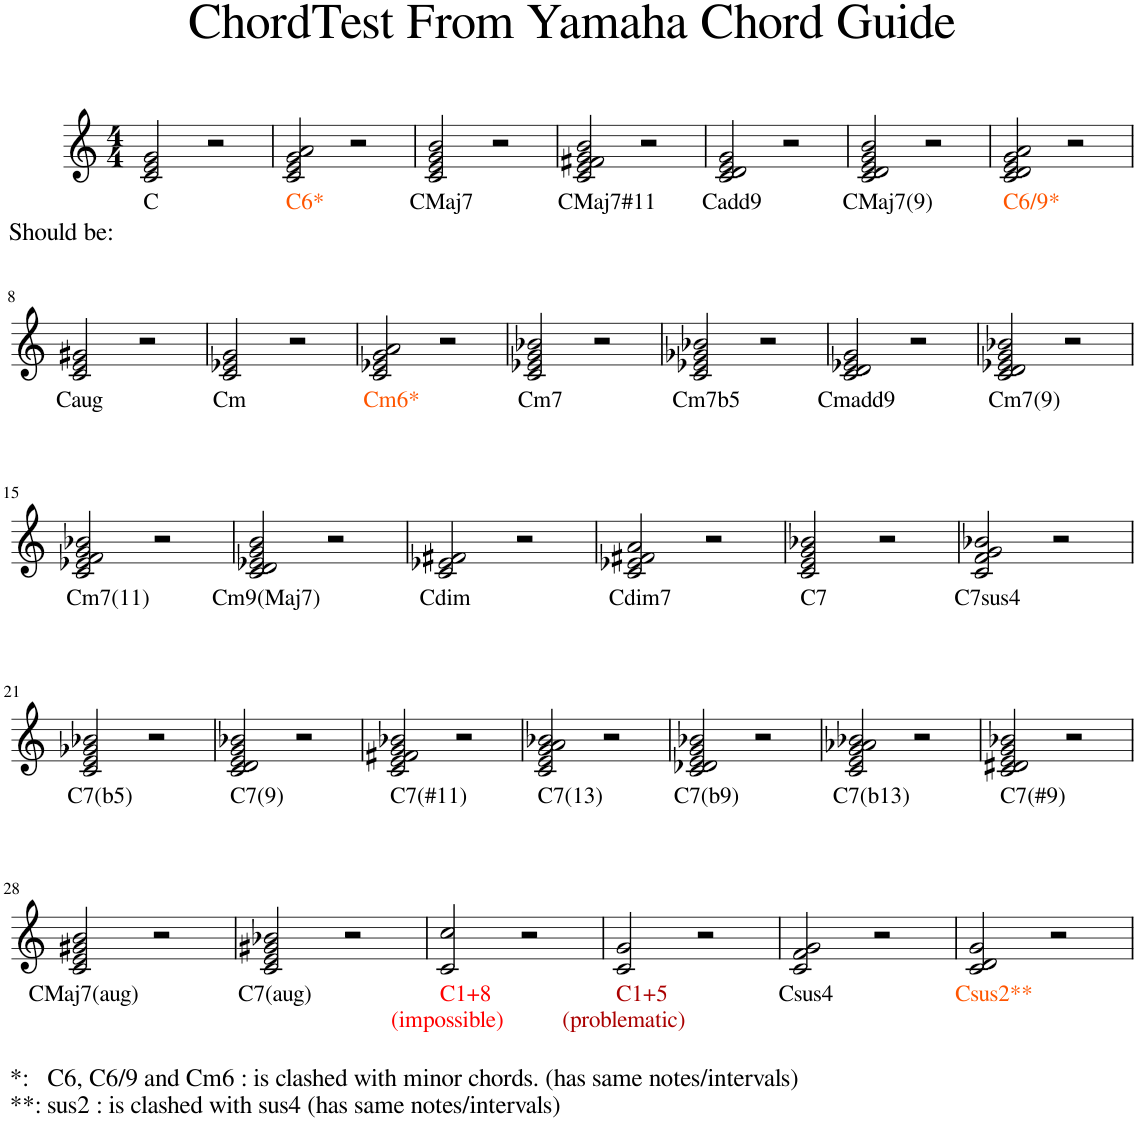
**kern	**text	**text
*part1	*part1	*part1
*staff1	*staff1	*staff1
*I"Piano	*	*
*I'Pno.	*	*
*clefG2	*	*
*k[]	*	*
*M4/4	*	*
=1	=1	=1
!	!LO:LY:b	!
2c/ 2e/ 2g/	C	.
2r	.	.
=2	=2	=2
!	!LO:LY:b:color=#FF5500	!
2c/ 2e/ 2g/ 2a/	C6*	.
2r	.	.
=3	=3	=3
!	!LO:LY:b	!
2c/ 2e/ 2g/ 2b/	CMaj7	.
2r	.	.
=4	=4	=4
!	!LO:LY:b	!
2c/ 2e/ 2f#X/ 2g/ 2b/	CMaj7#11	.
2r	.	.
=5	=5	=5
!	!LO:LY:b	!
2c/ 2d/ 2e/ 2g/	Cadd9	.
2r	.	.
=6	=6	=6
!	!LO:LY:b	!
2c/ 2d/ 2e/ 2g/ 2b/	CMaj7(9)	.
2r	.	.
=7	=7	=7
!	!LO:LY:b:color=#FF5500	!
2c/ 2d/ 2e/ 2g/ 2a/	C6/9*	.
2r	.	.
!!LO:LB:g=z
=8	=8	=8
!	!LO:LY:b	!
2c/ 2e/ 2g#X/	Caug	.
2r	.	.
=9	=9	=9
!	!LO:LY:b	!
2c/ 2e-X/ 2g/	Cm	.
2r	.	.
=10	=10	=10
!	!LO:LY:b:color=#FF5500	!
2c/ 2e-X/ 2g/ 2a/	Cm6*	.
2r	.	.
=11	=11	=11
!	!LO:LY:b	!
2c/ 2e-X/ 2g/ 2b-X/	Cm7	.
2r	.	.
=12	=12	=12
!	!LO:LY:b	!
2c/ 2e-X/ 2g-X/ 2b-X/	Cm7b5	.
2r	.	.
=13	=13	=13
!	!LO:LY:b	!
2c/ 2d/ 2e-X/ 2g/	Cmadd9	.
2r	.	.
=14	=14	=14
!	!LO:LY:b	!
2c/ 2d/ 2e-X/ 2g/ 2b-X/	Cm7(9)	.
2r	.	.
!!LO:LB:g=z
=15	=15	=15
!	!LO:LY:b	!
2c/ 2e-X/ 2f/ 2g/ 2b-X/	Cm7(11)	.
2r	.	.
=16	=16	=16
!	!LO:LY:b	!
2c/ 2d/ 2e-X/ 2g/ 2b/	Cm9(Maj7)	.
2r	.	.
=17	=17	=17
!	!LO:LY:b	!
2c/ 2e-X/ 2f#X/	Cdim	.
2r	.	.
=18	=18	=18
!	!LO:LY:b	!
2c/ 2e-X/ 2f#X/ 2a/	Cdim7	.
2r	.	.
=19	=19	=19
!	!LO:LY:b	!
2c/ 2e/ 2g/ 2b-X/	C7	.
2r	.	.
=20	=20	=20
!	!LO:LY:b	!
2c/ 2f/ 2g/ 2b-X/	C7sus4	.
2r	.	.
!!LO:LB:g=z
=21	=21	=21
!	!LO:LY:b	!
2c/ 2e/ 2g-X/ 2b-X/	C7(b5)	.
2r	.	.
=22	=22	=22
!	!LO:LY:b	!
2c/ 2d/ 2e/ 2g/ 2b-X/	C7(9)	.
2r	.	.
=23	=23	=23
!	!LO:LY:b	!
2c/ 2e/ 2f#X/ 2g/ 2b-X/	C7(#11)	.
2r	.	.
=24	=24	=24
!	!LO:LY:b	!
2c/ 2e/ 2g/ 2a/ 2b-X/	C7(13)	.
2r	.	.
=25	=25	=25
!	!LO:LY:b	!
2c/ 2d-X/ 2e/ 2g/ 2b-X/	C7(b9)	.
2r	.	.
=26	=26	=26
!	!LO:LY:b	!
2c/ 2e/ 2g/ 2a-X/ 2b-X/	C7(b13)	.
2r	.	.
=27	=27	=27
!	!LO:LY:b	!
2c/ 2d#X/ 2e/ 2g/ 2b-X/	C7(#9)	.
2r	.	.
!!LO:LB:g=z
=28	=28	=28
!	!LO:LY:b	!
2c/ 2e/ 2g#X/ 2b/	CMaj7(aug)	.
2r	.	.
=29	=29	=29
!	!LO:LY:b	!
2c/ 2e/ 2g#X/ 2b-X/	C7(aug)	.
2r	.	.
=30	=30	=30
!	!LO:LY:b:color=#FF0000	!LO:LY:b:color=#FF0000
2c/ 2cc/	C1+8	(impossible)
2r	.	.
=31	=31	=31
!	!LO:LY:b:color=#AA0000	!LO:LY:b:color=#AA0000
2c/ 2g/	C1+5	(problematic)
2r	.	.
=32	=32	=32
!	!LO:LY:b	!
2c/ 2f/ 2g/	Csus4	.
2r	.	.
=33	=33	=33
!	!LO:LY:b:color=#FF5500	!
2c/ 2d/ 2g/	Csus2**	.
2r	.	.
=	=	=
*-	*-	*-
